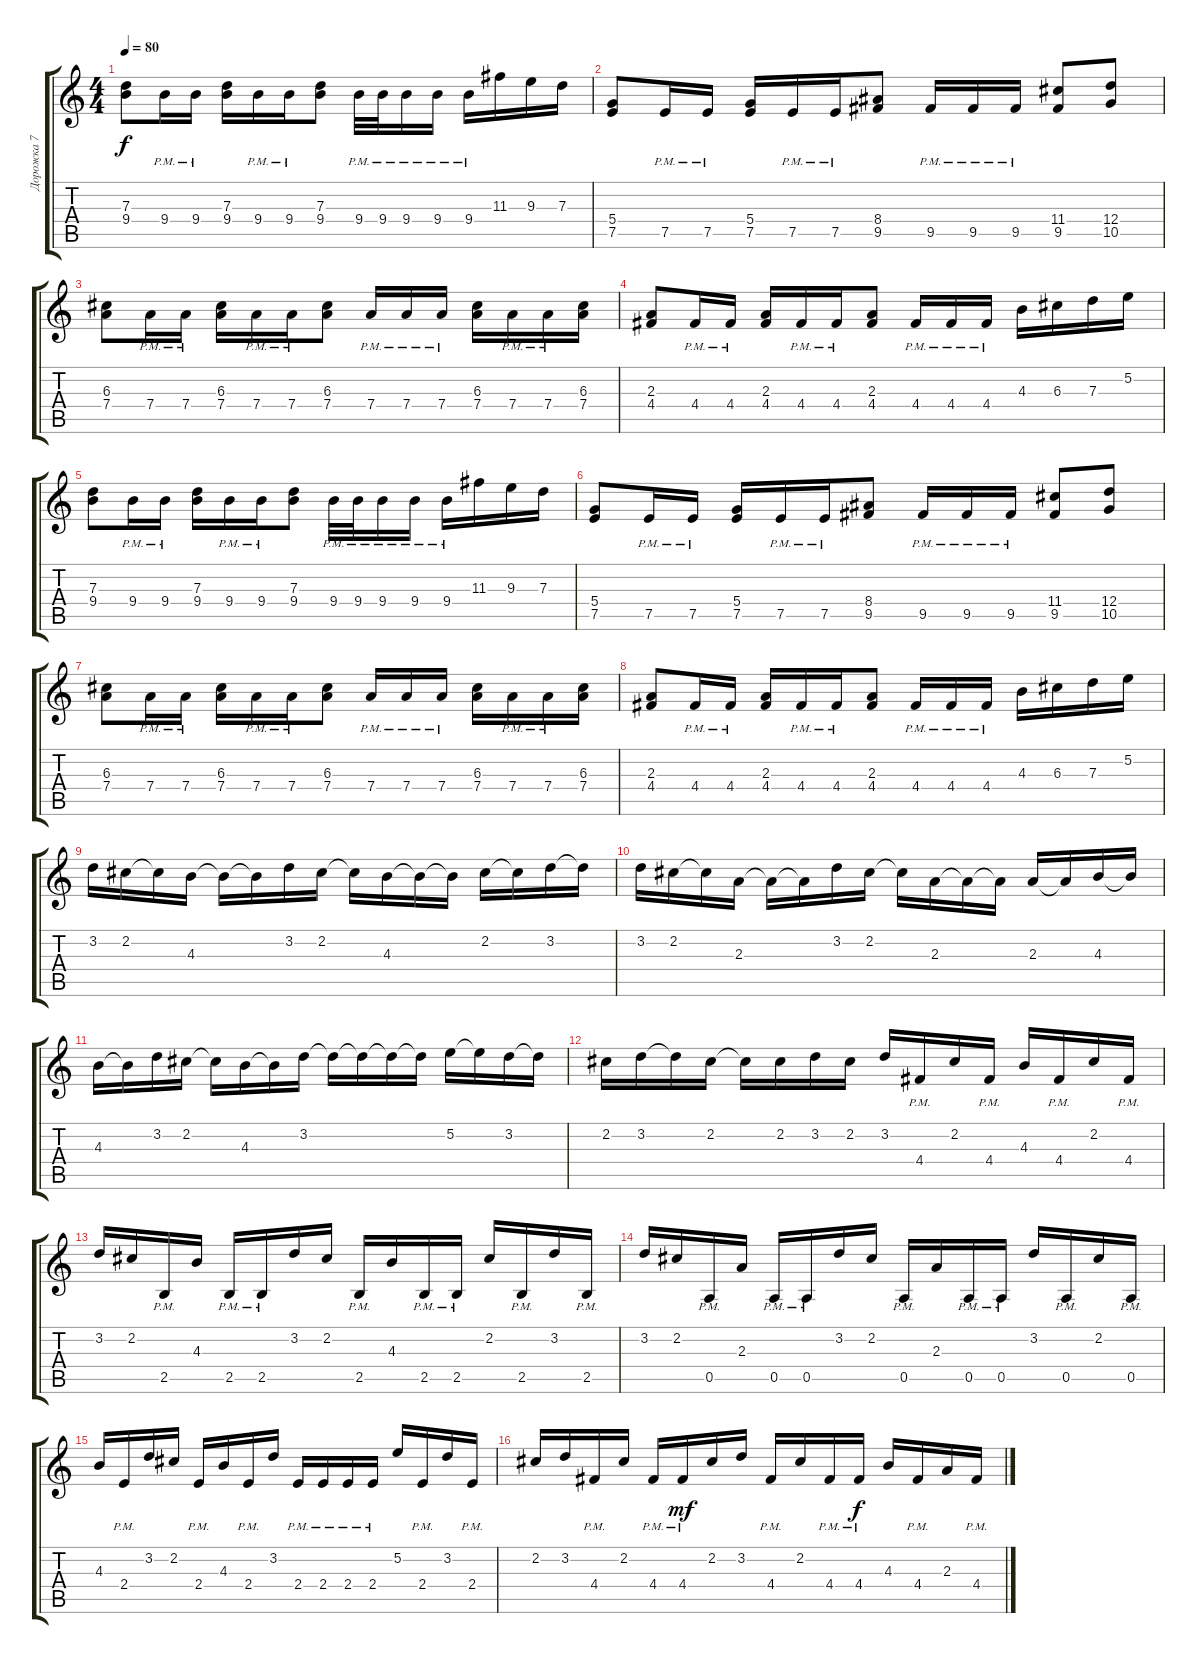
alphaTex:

\track ("Дорожка 7" "Дорожка 7") {instrument overdrivenguitar}
\staff {score tabs}
\tuning (E4 B3 G3 D3 A2 E2) {hide}
\ts (4 4)
\tempo 80
\clef g2
\ks c
(7.3 9.4).8{dy f} 9.4{pm}.16 9.4{pm}.16 (7.3 9.4).16 9.4{pm}.16 9.4{pm}.16 (7.3 9.4).8 9.4{pm}.32 9.4{pm}.32 9.4{pm}.16 9.4{pm}.16 9.4{pm}.16 11.3.16 9.3.16 7.3.16 |
(5.4 7.5).8 7.5{pm}.16 7.5{pm}.16 (5.4 7.5).16 7.5{pm}.16 7.5{pm}.16 (8.4 9.5).8 9.5{pm}.16 9.5{pm}.16 9.5{pm}.16 (11.4 9.5).8 (12.4 10.5).8 |
(6.3 7.4).8 7.4{pm}.16 7.4{pm}.16 (6.3 7.4).16 7.4{pm}.16 7.4{pm}.16 (6.3 7.4).8 7.4{pm}.16 7.4{pm}.16 7.4{pm}.16 (6.3 7.4).16 7.4{pm}.16 7.4{pm}.16 (6.3 7.4).16 |
(2.3 4.4).8 4.4{pm}.16 4.4{pm}.16 (2.3 4.4).16 4.4{pm}.16 4.4{pm}.16 (2.3 4.4).8 4.4{pm}.16 4.4{pm}.16 4.4{pm}.16 4.3.16 6.3.16 7.3.16 5.2.16 |
(7.3 9.4).8 9.4{pm}.16 9.4{pm}.16 (7.3 9.4).16 9.4{pm}.16 9.4{pm}.16 (7.3 9.4).8 9.4{pm}.32 9.4{pm}.32 9.4{pm}.16 9.4{pm}.16 9.4{pm}.16 11.3.16 9.3.16 7.3.16 |
(5.4 7.5).8 7.5{pm}.16 7.5{pm}.16 (5.4 7.5).16 7.5{pm}.16 7.5{pm}.16 (8.4 9.5).8 9.5{pm}.16 9.5{pm}.16 9.5{pm}.16 (11.4 9.5).8 (12.4 10.5).8 |
(6.3 7.4).8 7.4{pm}.16 7.4{pm}.16 (6.3 7.4).16 7.4{pm}.16 7.4{pm}.16 (6.3 7.4).8 7.4{pm}.16 7.4{pm}.16 7.4{pm}.16 (6.3 7.4).16 7.4{pm}.16 7.4{pm}.16 (6.3 7.4).16 |
(2.3 4.4).8 4.4{pm}.16 4.4{pm}.16 (2.3 4.4).16 4.4{pm}.16 4.4{pm}.16 (2.3 4.4).8 4.4{pm}.16 4.4{pm}.16 4.4{pm}.16 4.3.16 6.3.16 7.3.16 5.2.16 |
3.2.16 2.2.16 2.2{t}.16 4.3.16 4.3{t}.16 4.3{t}.16 3.2.16 2.2.16 2.2{t}.16 4.3.16 4.3{t}.16 4.3{t}.16 2.2.16 2.2{t}.16 3.2.16 3.2{t}.16 |
3.2.16 2.2.16 2.2{t}.16 2.3.16 2.3{t}.16 2.3{t}.16 3.2.16 2.2.16 2.2{t}.16 2.3.16 2.3{t}.16 2.3{t}.16 2.3.16 2.3{t}.16 4.3.16 4.3{t}.16 |
4.3.16 4.3{t}.16 3.2.16 2.2.16 2.2{t}.16 4.3.16 4.3{t}.16 3.2.16 3.2{t}.16 3.2{t}.16 3.2{t}.16 3.2{t}.16 5.2.16 5.2{t}.16 3.2.16 3.2{t}.16 |
2.2.16 3.2.16 3.2{t}.16 2.2.16 2.2{t}.16 2.2.16 3.2.16 2.2.16 3.2.16 4.4{pm}.16 2.2.16 4.4{pm}.16 4.3.16 4.4{pm}.16 2.2.16 4.4{pm}.16 |
3.2.16 2.2.16 2.5{pm}.16 4.3.16 2.5{pm}.16 2.5{pm}.16 3.2.16 2.2.16 2.5{pm}.16 4.3.16 2.5{pm}.16 2.5{pm}.16 2.2.16 2.5{pm}.16 3.2.16 2.5{pm}.16 |
3.2.16 2.2.16 0.5{pm}.16 2.3.16 0.5{pm}.16 0.5{pm}.16 3.2.16 2.2.16 0.5{pm}.16 2.3.16 0.5{pm}.16 0.5{pm}.16 3.2.16 0.5{pm}.16 2.2.16 0.5{pm}.16 |
4.3.16 2.4{pm}.16 3.2.16 2.2.16 2.4{pm}.16 4.3.16 2.4{pm}.16 3.2.16 2.4{pm}.16 2.4{pm}.16 2.4{pm}.16 2.4{pm}.16 5.2.16 2.4{pm}.16 3.2.16 2.4{pm}.16 |
2.2.16 3.2.16 4.4{pm}.16 2.2.16 4.4{pm}.16 4.4{pm}.16{dy mf} 2.2.16 3.2.16 4.4{pm}.16 2.2.16 4.4{pm}.16 4.4{pm}.16{dy f} 4.3.16 4.4{pm}.16 2.3.16 4.4{pm}.16
